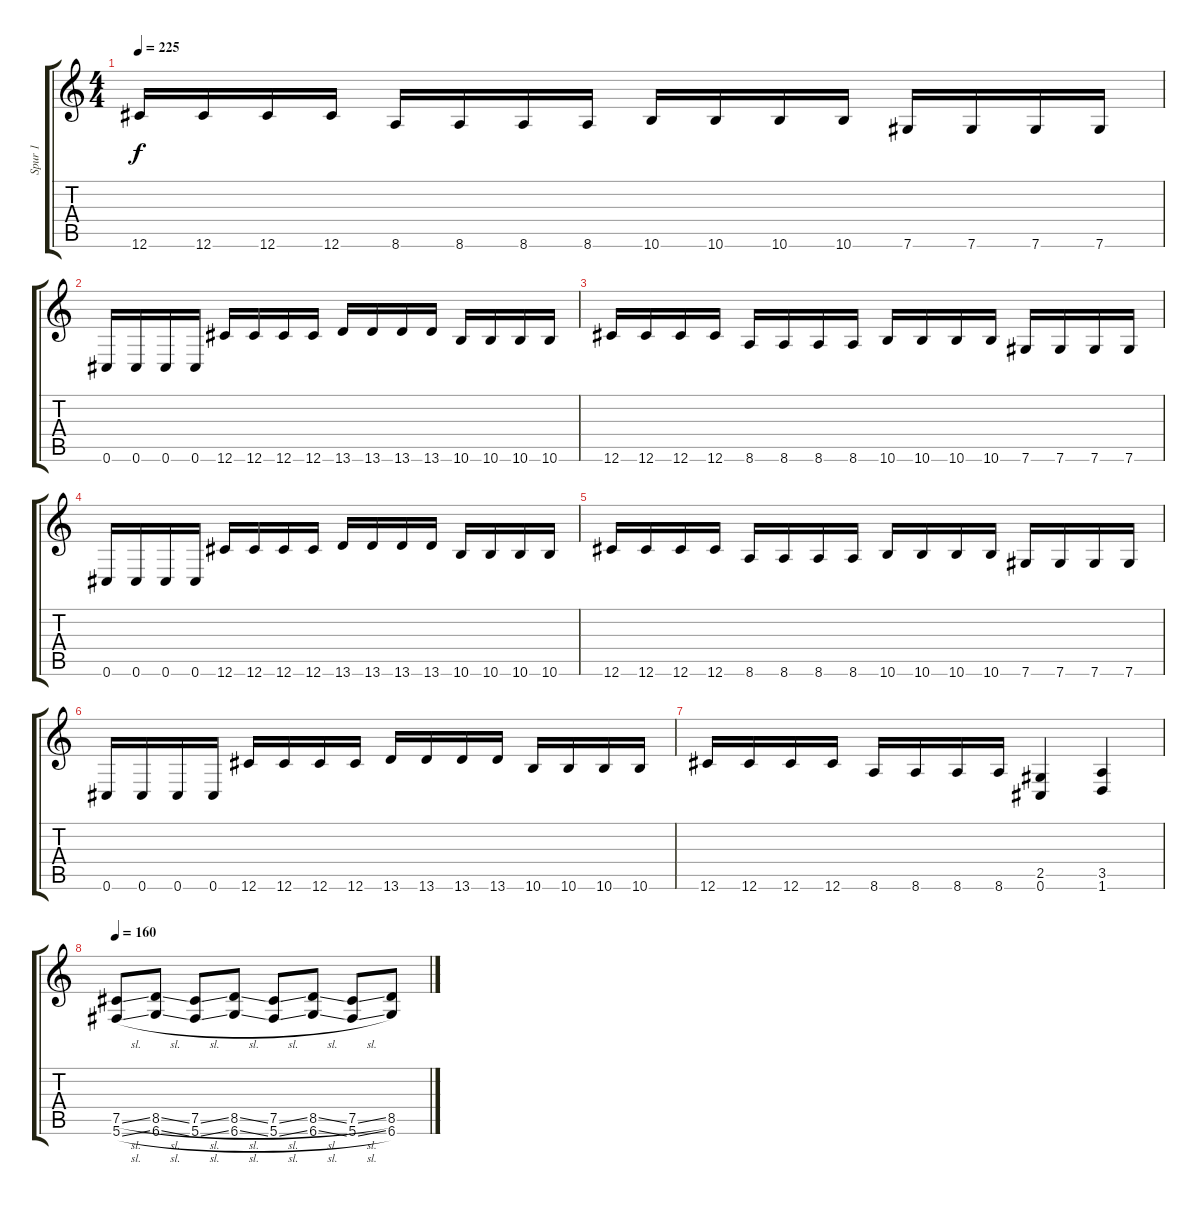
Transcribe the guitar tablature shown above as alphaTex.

\track ("Spur 1" "Spur 1") {instrument distortionguitar}
\staff {score tabs}
\tuning (Db4 Ab3 E3 B2 Gb2 Db2) {hide}
\ts (4 4)
\tempo 225
\clef g2
\ks c
12.6.16{dy f} 12.6.16 12.6.16 12.6.16 8.6.16 8.6.16 8.6.16 8.6.16 10.6.16 10.6.16 10.6.16 10.6.16 7.6.16 7.6.16 7.6.16 7.6.16 |
0.6.16 0.6.16 0.6.16 0.6.16 12.6.16 12.6.16 12.6.16 12.6.16 13.6.16 13.6.16 13.6.16 13.6.16 10.6.16 10.6.16 10.6.16 10.6.16 |
12.6.16 12.6.16 12.6.16 12.6.16 8.6.16 8.6.16 8.6.16 8.6.16 10.6.16 10.6.16 10.6.16 10.6.16 7.6.16 7.6.16 7.6.16 7.6.16 |
0.6.16 0.6.16 0.6.16 0.6.16 12.6.16 12.6.16 12.6.16 12.6.16 13.6.16 13.6.16 13.6.16 13.6.16 10.6.16 10.6.16 10.6.16 10.6.16 |
12.6.16 12.6.16 12.6.16 12.6.16 8.6.16 8.6.16 8.6.16 8.6.16 10.6.16 10.6.16 10.6.16 10.6.16 7.6.16 7.6.16 7.6.16 7.6.16 |
0.6.16 0.6.16 0.6.16 0.6.16 12.6.16 12.6.16 12.6.16 12.6.16 13.6.16 13.6.16 13.6.16 13.6.16 10.6.16 10.6.16 10.6.16 10.6.16 |
12.6.16 12.6.16 12.6.16 12.6.16 8.6.16 8.6.16 8.6.16 8.6.16 (2.5 0.6).4 (3.5 1.6).4 |
\tempo 160
(7.5{sl} 5.6{sl}).8 (8.5{sl} 6.6{sl}).8 (7.5{sl} 5.6{sl}).8 (8.5{sl} 6.6{sl}).8 (7.5{sl} 5.6{sl}).8 (8.5{sl} 6.6{sl}).8 (7.5{sl} 5.6{sl}).8 (8.5 6.6).8
